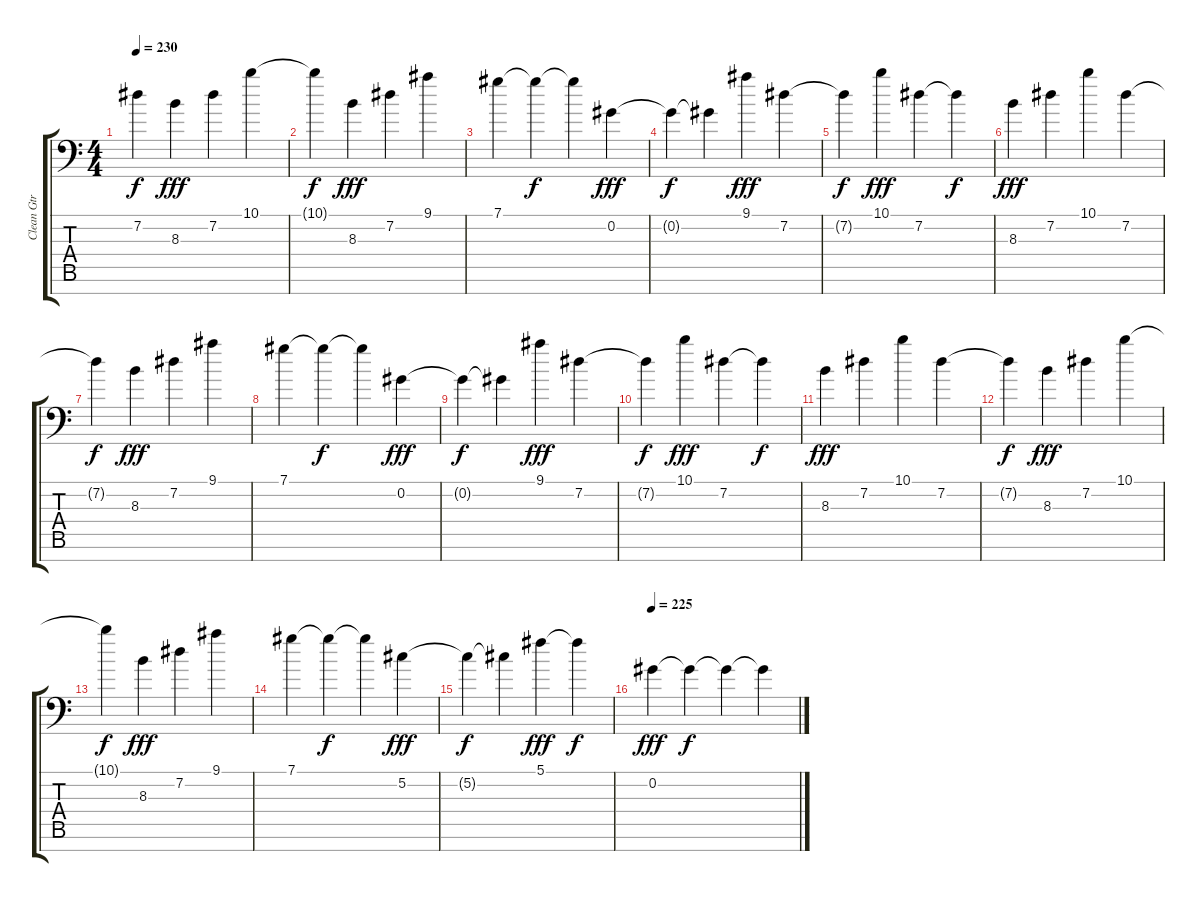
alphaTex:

\track ("Clean Gtr 2" "Clean Gtr ") {solo instrument acousticguitarsteel}
\staff {score tabs}
\tuning (Db4 Ab3 Eb3 Db3 Ab2 Eb2 Ab1) {hide}
\ts (4 4)
\tempo 230
\clef f4
\ks c
7.2{t}.4{dy f} 8.3.4{dy fff} 7.2.4 10.1.4 |
10.1{t}.4{dy f} 8.3.4{dy fff} 7.2.4 9.1.4 |
7.1.4 7.1{t}.4{dy f} 7.1{t}.4 0.2.4{dy fff} |
0.2{t}.4{dy f} 0.2{t}.4 9.1.4{dy fff} 7.2.4 |
7.2{t}.4{dy f} 10.1.4{dy fff} 7.2.4 7.2{t}.4{dy f} |
8.3.4{dy fff} 7.2.4 10.1.4 7.2.4 |
7.2{t}.4{dy f} 8.3.4{dy fff} 7.2.4 9.1.4 |
7.1.4 7.1{t}.4{dy f} 7.1{t}.4 0.2.4{dy fff} |
0.2{t}.4{dy f} 0.2{t}.4 9.1.4{dy fff} 7.2.4 |
7.2{t}.4{dy f} 10.1.4{dy fff} 7.2.4 7.2{t}.4{dy f} |
8.3.4{dy fff} 7.2.4 10.1.4 7.2.4 |
7.2{t}.4{dy f} 8.3.4{dy fff} 7.2.4 10.1.4 |
10.1{t}.4{dy f} 8.3.4{dy fff} 7.2.4 9.1.4 |
7.1.4 7.1{t}.4{dy f} 7.1{t}.4 5.2.4{dy fff} |
5.2{t}.4{dy f} 5.2{t}.4 5.1.4{dy fff} 5.1{t}.4{dy f} |
\tempo 225
0.2.4{dy fff} 0.2{t}.4{dy f} 0.2{t}.4 0.2{t}.4
